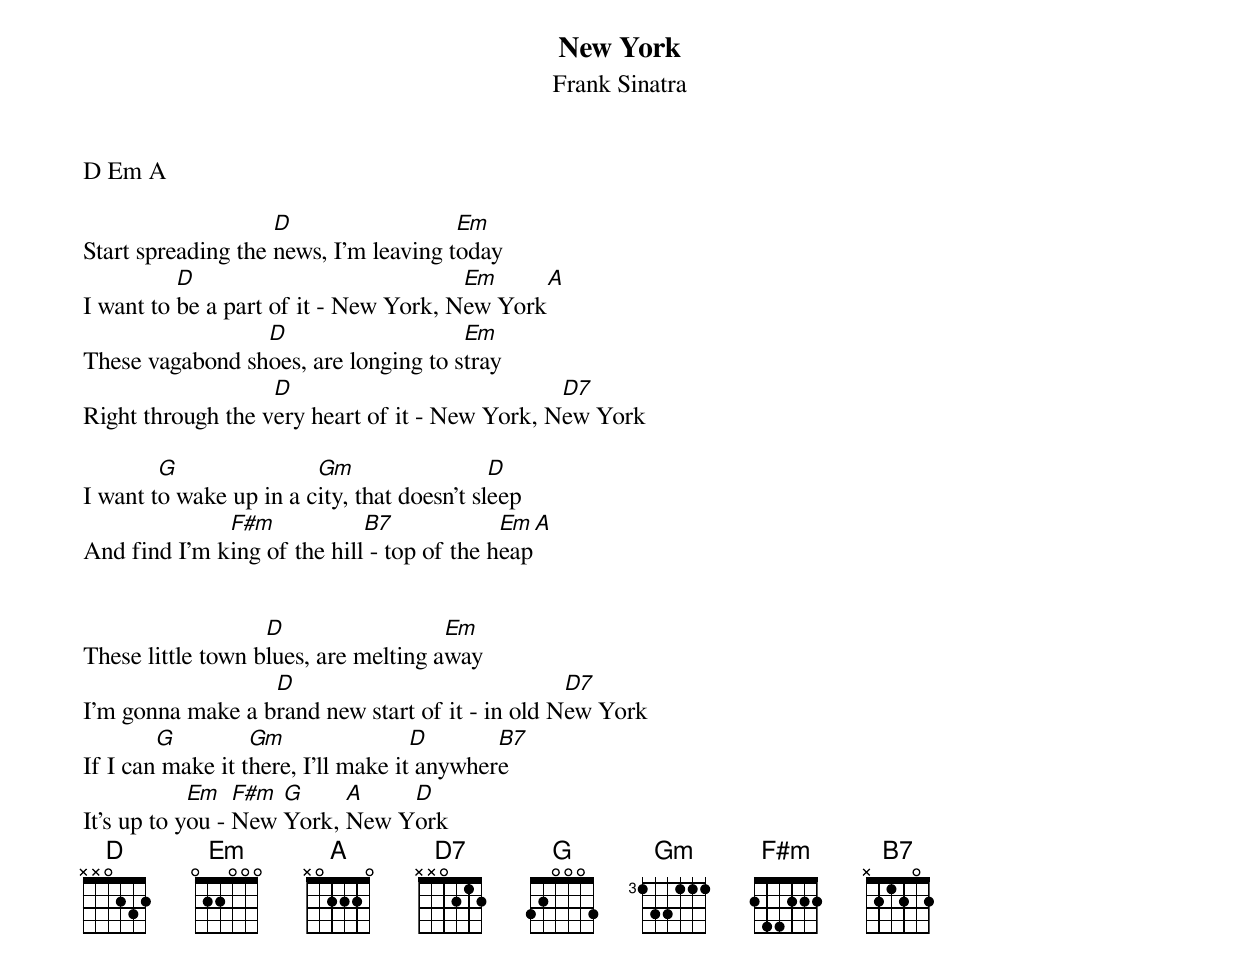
New York
Frank Sinatra

D Em A

                    D                  Em
Start spreading the news, I'm leaving today
          D                            Em          A
I want to be a part of it - New York, New York
                 D                    Em
These vagabond shoes, are longing to stray
                   D                            D7
Right through the very heart of it - New York, New York

        G               Gm                  D
I want to wake up in a city, that doesn't sleep
              F#m            B7             Em       A
And find I'm king of the hill - top of the heap


                   D                  Em
These little town blues, are melting away
                  D                              D7
I'm gonna make a brand new start of it - in old New York
        G         Gm                D       B7
If I can make it there, I'll make it anywhere
            Em   F#m G     A    D
It's up to you - New York, New York
